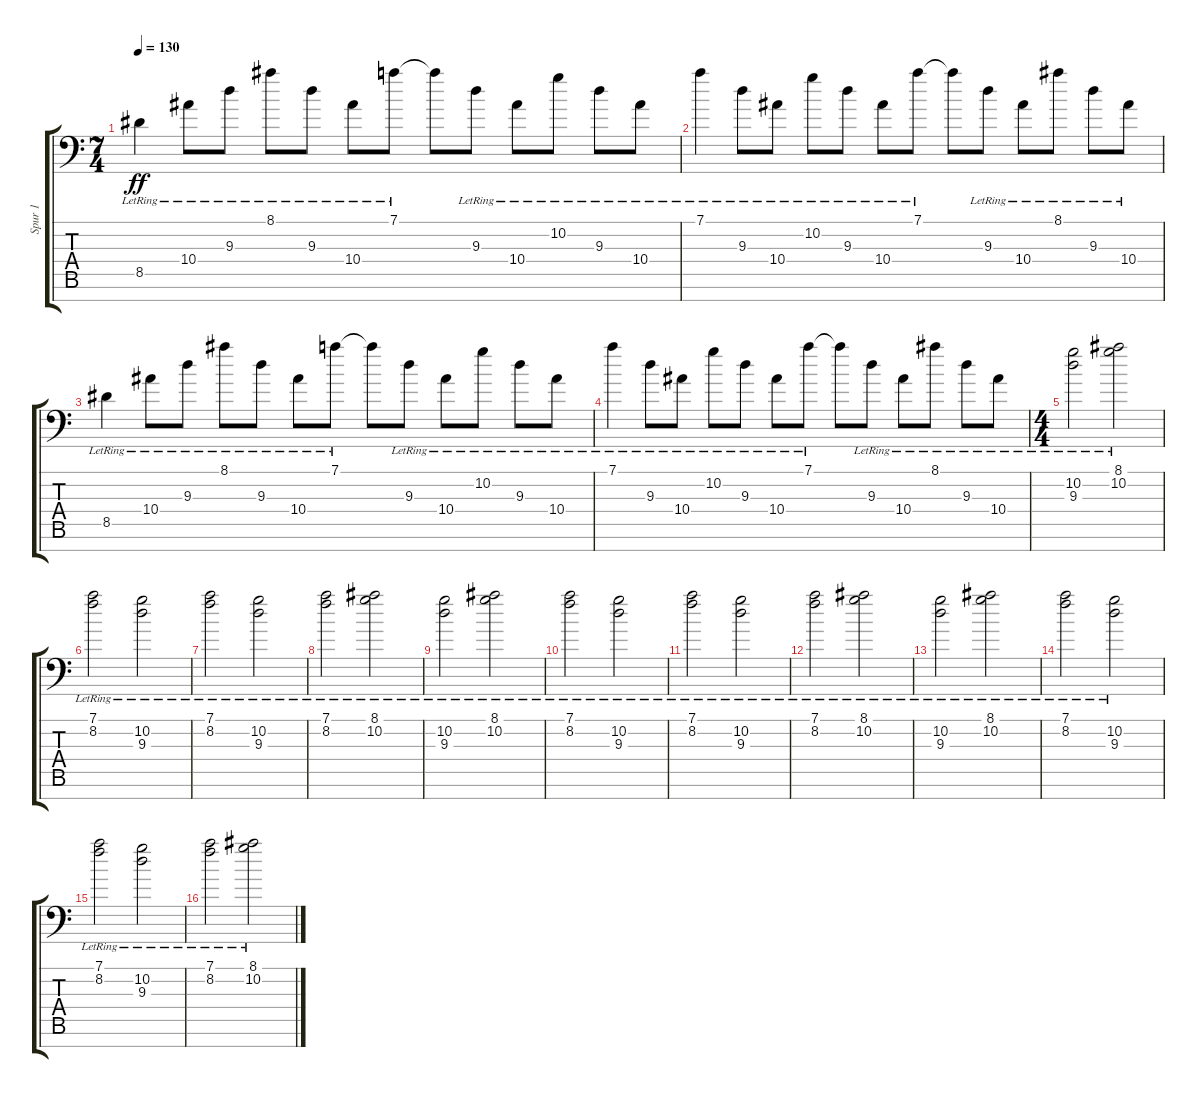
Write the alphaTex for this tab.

\track ("Spur 1" "Spur 1") {instrument acousticguitarsteel}
\staff {score tabs}
\tuning (D4 A3 F3 C3 G2 D2 G1) {hide}
\ts (7 4)
\tempo 130
\clef f4
\ks c
8.5{lr}.4{dy ff} 10.4{lr}.8 9.3{lr}.8 8.1{lr}.8 9.3{lr}.8 10.4{lr}.8 7.1{lr}.8 7.1{t}.8 9.3{lr}.8 10.4{lr}.8 10.2{lr}.8 9.3{lr}.8 10.4{lr}.8 |
7.1{lr}.4 9.3{lr}.8 10.4{lr}.8 10.2{lr}.8 9.3{lr}.8 10.4{lr}.8 7.1{lr}.8 7.1{t}.8 9.3{lr}.8 10.4{lr}.8 8.1{lr}.8 9.3{lr}.8 10.4{lr}.8 |
8.5{lr}.4 10.4{lr}.8 9.3{lr}.8 8.1{lr}.8 9.3{lr}.8 10.4{lr}.8 7.1{lr}.8 7.1{t}.8 9.3{lr}.8 10.4{lr}.8 10.2{lr}.8 9.3{lr}.8 10.4{lr}.8 |
7.1{lr}.4 9.3{lr}.8 10.4{lr}.8 10.2{lr}.8 9.3{lr}.8 10.4{lr}.8 7.1{lr}.8 7.1{t}.8 9.3{lr}.8 10.4{lr}.8 8.1{lr}.8 9.3{lr}.8 10.4{lr}.8 |
\ts (4 4)
(10.2{lr} 9.3).2 (8.1{lr} 10.2).2 |
(7.1{lr} 8.2).2 (10.2{lr} 9.3).2 |
(7.1{lr} 8.2).2 (10.2{lr} 9.3).2 |
(7.1{lr} 8.2).2 (8.1{lr} 10.2).2 |
(10.2{lr} 9.3).2 (8.1{lr} 10.2).2 |
(7.1{lr} 8.2).2 (10.2{lr} 9.3).2 |
(7.1{lr} 8.2).2 (10.2{lr} 9.3).2 |
(7.1{lr} 8.2).2 (8.1{lr} 10.2).2 |
(10.2{lr} 9.3).2 (8.1{lr} 10.2).2 |
(7.1{lr} 8.2).2 (10.2{lr} 9.3).2 |
(7.1{lr} 8.2).2 (10.2{lr} 9.3).2 |
(7.1{lr} 8.2).2 (8.1{lr} 10.2).2
